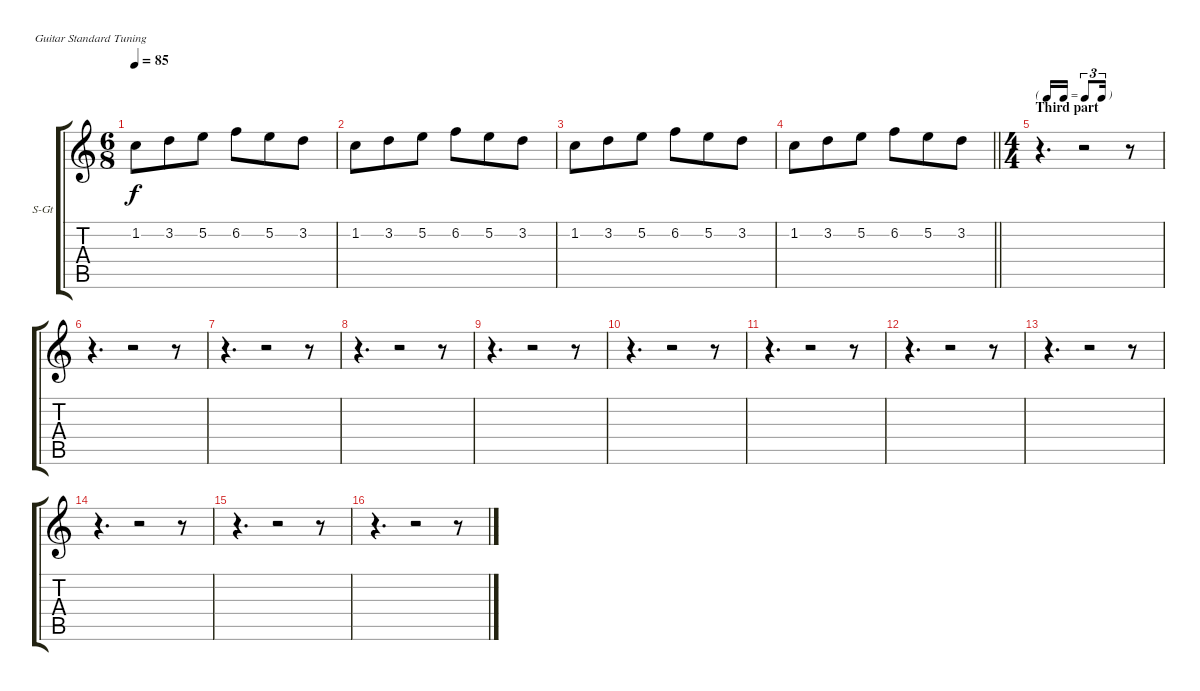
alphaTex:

\bracketExtendMode groupsimilarinstruments
\firstSystemTrackNameOrientation horizontal
\otherSystemsTrackNameOrientation horizontal
\track ("Flute" "S-Gt") {instrument recorder}
\staff {score tabs}
\tuning (E4 B3 G3 D3 A2 E2)
\displaytranspose 12
\ts (6 8)
\tempo 85
\clef g2
\ks c
1.2.8{dy f} 3.2.8 5.2.8 6.2.8 5.2.8 3.2.8 |
1.2.8 3.2.8 5.2.8 6.2.8 5.2.8 3.2.8 |
1.2.8 3.2.8 5.2.8 6.2.8 5.2.8 3.2.8 |
\barLineRight lightlight
1.2.8 3.2.8 5.2.8 6.2.8 5.2.8 3.2.8 |
\ts (4 4)
\beaming (8 2 2 2 2)
\tf triplet16th
\section ("" "Third part")
r.4{d} r.2 r.8 |
r.4{d} r.2 r.8 |
r.4{d} r.2 r.8 |
r.4{d} r.2 r.8 |
r.4{d} r.2 r.8 |
r.4{d} r.2 r.8 |
r.4{d} r.2 r.8 |
r.4{d} r.2 r.8 |
r.4{d} r.2 r.8 |
r.4{d} r.2 r.8 |
r.4{d} r.2 r.8 |
r.4{d} r.2 r.8
